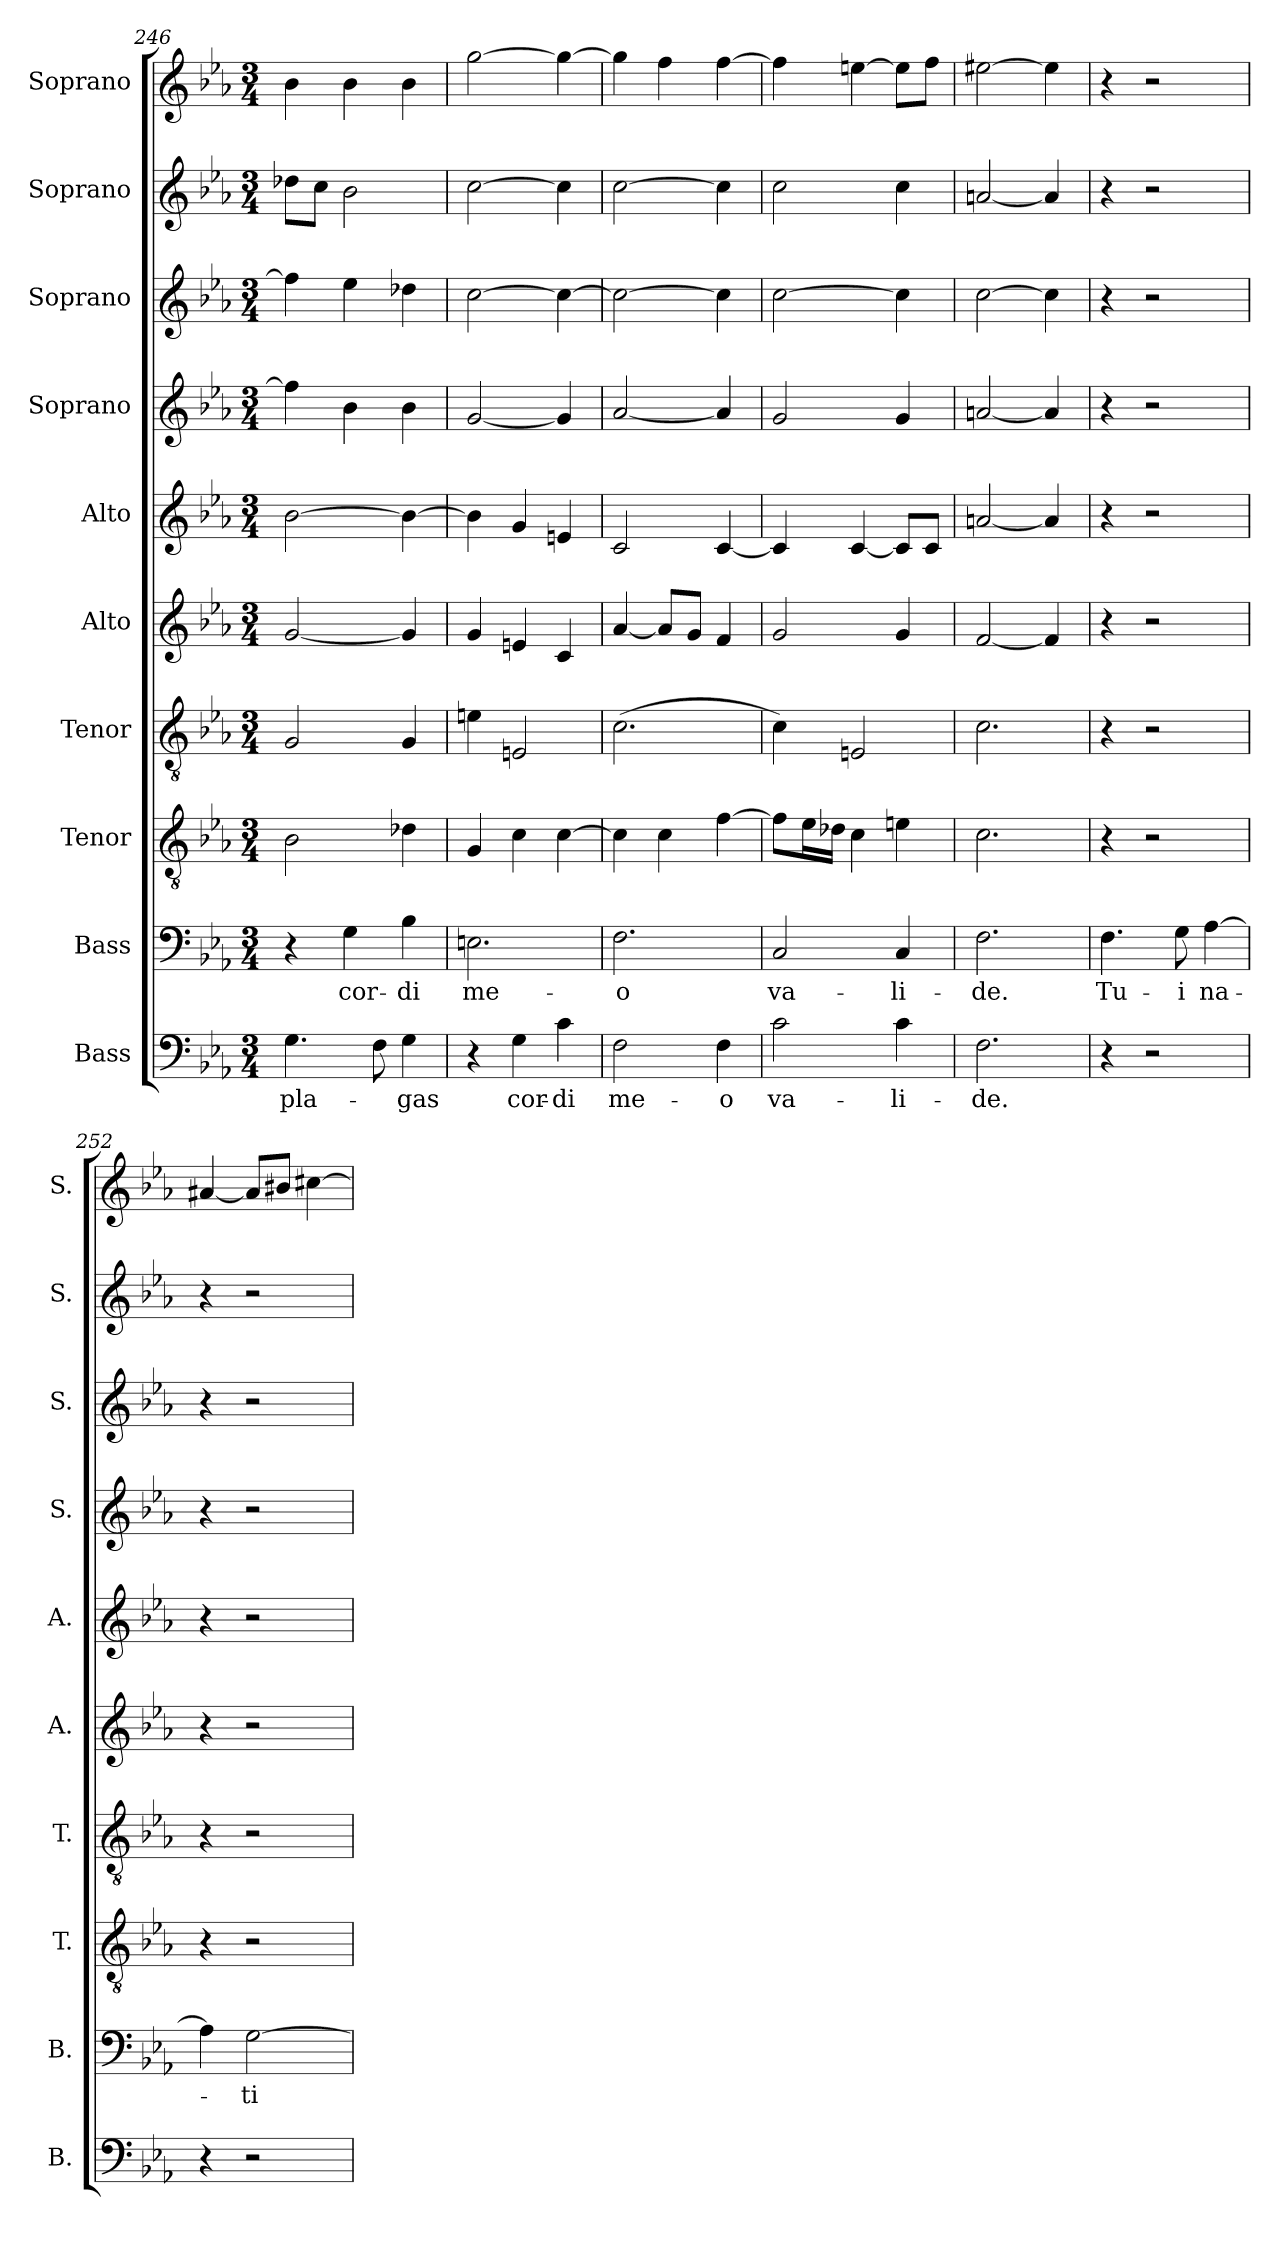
**kern	**text	**kern	**text	**kern	**kern	**kern	**kern	**kern	**kern	**kern	**kern
*part10	*part10	*part9	*part9	*part8	*part7	*part6	*part5	*part4	*part3	*part2	*part1
*staff10	*staff10	*staff9	*staff9	*staff8	*staff7	*staff6	*staff5	*staff4	*staff3	*staff2	*staff1
*I"Bass	*	*I"Bass	*	*I"Tenor	*I"Tenor	*I"Alto	*I"Alto	*I"Soprano	*I"Soprano	*I"Soprano	*I"Soprano
*I'B.	*	*I'B.	*	*I'T.	*I'T.	*I'A.	*I'A.	*I'S.	*I'S.	*I'S.	*I'S.
*clefF4	*	*clefF4	*	*clefGv2	*clefGv2	*clefG2	*clefG2	*clefG2	*clefG2	*clefG2	*clefG2
*k[b-e-a-]	*	*k[b-e-a-]	*	*k[b-e-a-]	*k[b-e-a-]	*k[b-e-a-]	*k[b-e-a-]	*k[b-e-a-]	*k[b-e-a-]	*k[b-e-a-]	*k[b-e-a-]
*M3/4	*	*M3/4	*	*M3/4	*M3/4	*M3/4	*M3/4	*M3/4	*M3/4	*M3/4	*M3/4
=246	=246	=246	=246	=246	=246	=246	=246	=246	=246	=246	=246
4.G\	pla-	4r	.	2B-\	2G/	[2g/	[2b-\	4ff\]	4ff\]	8dd-X\L	4b-\
.	.	.	.	.	.	.	.	.	.	8cc\J	.
.	.	4G\	cor-	.	.	.	.	4b-\	4ee-\	2b-\	4b-\
8F\	.	.	.	.	.	.	.	.	.	.	.
4G\	-gas	4B-\	-di	4d-X\	4G/	4g/]	4b-\_	4b-\	4dd-X\	.	4b-\
=247	=247	=247	=247	=247	=247	=247	=247	=247	=247	=247	=247
4r	.	2.En\	me-	4G/	4en\	4g/	4b-\]	[2g/	[2cc\	[2cc\	[2gg\
4G\	cor-	.	.	4c\	2En/	4en/	4g/	.	.	.	.
4c\	-di	.	.	[4c\	.	4c/	4en/	4g/]	4cc\_	4cc\]	4gg\_
=248	=248	=248	=248	=248	=248	=248	=248	=248	=248	=248	=248
2F\	me-	2.F\	-o	4c\]	(2.c\	[4a-/	2c/	[2a-/	2cc\_	[2cc\	4gg\]
.	.	.	.	4c\	.	8a-/L]	.	.	.	.	4ff\
.	.	.	.	.	.	8g/J	.	.	.	.	.
4F\	-o	.	.	[4f\	.	4f/	[4c/	4a-/]	4cc\]	4cc\]	[4ff\
=249	=249	=249	=249	=249	=249	=249	=249	=249	=249	=249	=249
2c\	va-	2C/	va-	8f\L]	4c\)	2g/	4c/]	2g/	[2cc\	2cc\	4ff\]
.	.	.	.	16e-\L	.	.	.	.	.	.	.
.	.	.	.	16d-X\JJ	.	.	.	.	.	.	.
.	.	.	.	4c\	2En/	.	[4c/	.	.	.	[4een\
4c\	-li-	4C/	-li-	4en\	.	4g/	8c/L]	4g/	4cc\]	4cc\	8ee\L]
.	.	.	.	.	.	.	8c/J	.	.	.	8ff\J
=250	=250	=250	=250	=250	=250	=250	=250	=250	=250	=250	=250
2.F\	-de.	2.F\	-de.	2.c\	2.c\	[2f/	[2an/	[2an/	[2cc\	[2an/	[2ee#X\
.	.	.	.	.	.	4f/]	4a/]	4a/]	4cc\]	4a/]	4ee#\]
=251	=251	=251	=251	=251	=251	=251	=251	=251	=251	=251	=251
4r	.	4.F\	Tu-	4r	4r	4r	4r	4r	4r	4r	4r
2r	.	.	.	2r	2r	2r	2r	2r	2r	2r	2r
.	.	8G\	-i	.	.	.	.	.	.	.	.
.	.	[4A-\	na-	.	.	.	.	.	.	.	.
!!LO:PB:g=z
=252	=252	=252	=252	=252	=252	=252	=252	=252	=252	=252	=252
4r	.	4A-\]	.	4r	4r	4r	4r	4r	4r	4r	[4a#X/
2r	.	[2G\	-ti	2r	2r	2r	2r	2r	2r	2r	8a#/L]
.	.	.	.	.	.	.	.	.	.	.	8b#X/J
.	.	.	.	.	.	.	.	.	.	.	[4cc#X\
=	=	=	=	=	=	=	=	=	=	=	=
*-	*-	*-	*-	*-	*-	*-	*-	*-	*-	*-	*-
